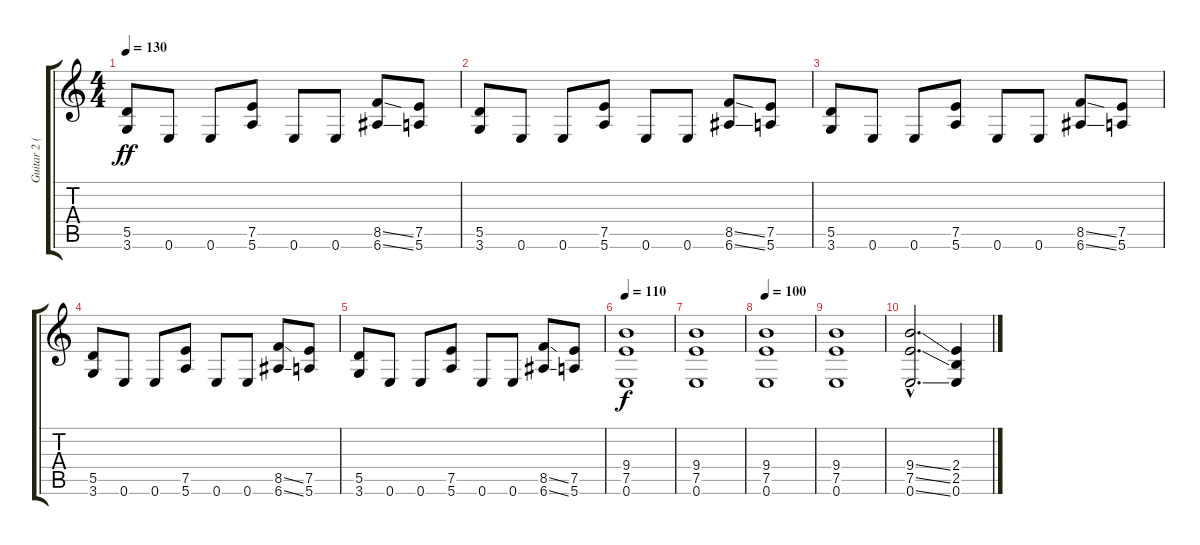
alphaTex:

\track ("Guitar 2 (Distortion)" "Guitar 2 (") {instrument distortionguitar}
\staff {score tabs}
\tuning (E4 B3 G3 D3 A2 E2) {hide}
\ts (4 4)
\tempo 130
\clef g2
\ks c
(5.5 3.6).8{dy ff} 0.6.8 0.6.8 (7.5 5.6).8 0.6.8 0.6.8 (8.5{ss} 6.6{ss}).8 (7.5 5.6).8 |
(5.5 3.6).8 0.6.8 0.6.8 (7.5 5.6).8 0.6.8 0.6.8 (8.5{ss} 6.6{ss}).8 (7.5 5.6).8 |
(5.5 3.6).8 0.6.8 0.6.8 (7.5 5.6).8 0.6.8 0.6.8 (8.5{ss} 6.6{ss}).8 (7.5 5.6).8 |
(5.5 3.6).8 0.6.8 0.6.8 (7.5 5.6).8 0.6.8 0.6.8 (8.5{ss} 6.6{ss}).8 (7.5 5.6).8 |
(5.5 3.6).8 0.6.8 0.6.8 (7.5 5.6).8 0.6.8 0.6.8 (8.5{ss} 6.6{ss}).8 (7.5 5.6).8 |
\tempo 110
(9.4 7.5 0.6).1{dy f} |
(9.4 7.5 0.6).1 |
\tempo 100
(9.4 7.5 0.6).1 |
(9.4 7.5 0.6).1 |
(9.4{ss hac} 7.5{ss hac} 0.6{ss hac}).2{d volume 0} (2.4 2.5 0.6).4
